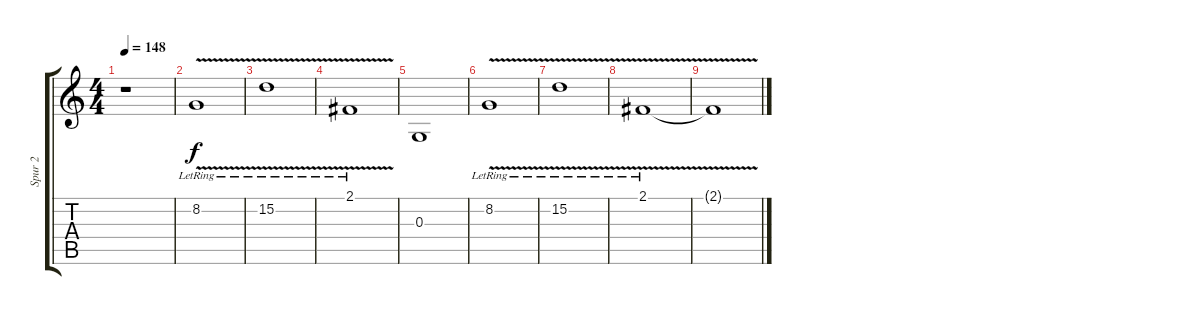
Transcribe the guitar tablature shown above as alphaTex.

\track ("Spur 2" "Spur 2") {instrument vibraphone}
\staff {score tabs}
\tuning (E4 B3 G3 D3 A2 E2) {hide}
\ts (4 4)
\tempo 148
\clef g2
\ks c
r.1{dy f} |
8.2{v lr}.1 |
15.2{v lr}.1 |
2.1{v lr}.1 |
0.3.1 |
8.2{v lr}.1 |
15.2{v lr}.1 |
2.1{v lr}.1 |
2.1{t}.1
